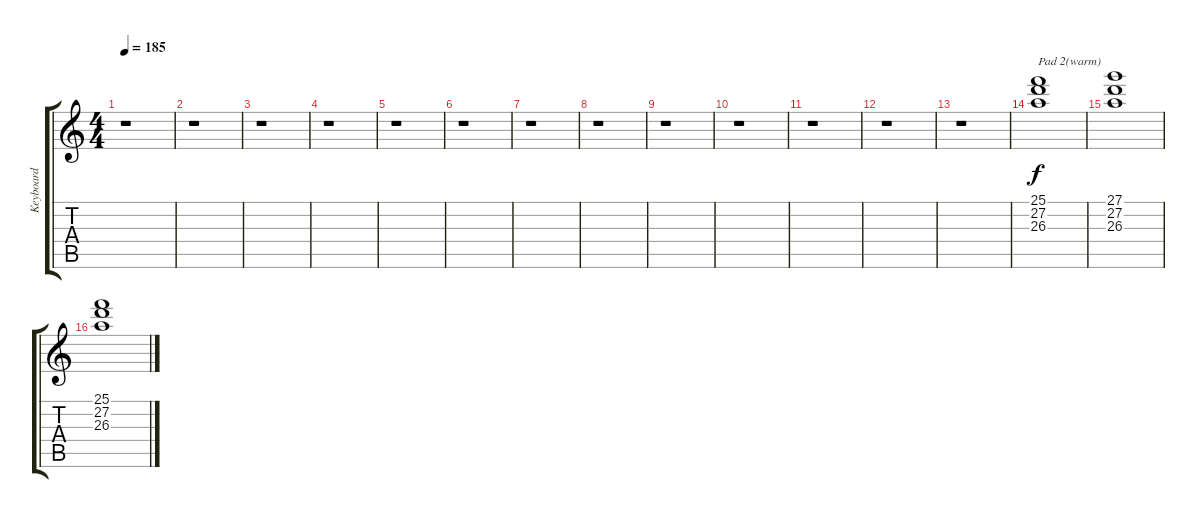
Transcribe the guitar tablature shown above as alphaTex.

\track ("Keyboard" "Keyboard") {instrument brasssection}
\staff {score tabs}
\tuning (E4 B3 G3 D3 A2 E2) {hide}
\ts (4 4)
\tempo 185
\clef g2
\ks c
r.1{dy fff} |
r.1 |
r.1 |
r.1 |
r.1 |
r.1 |
r.1 |
r.1 |
r.1 |
r.1 |
r.1 |
r.1 |
r.1 |
(25.1 27.2 26.3).1{txt "Pad 2(warm)" dy f instrument pad2warm} |
(27.1 27.2 26.3).1{instrument pad2warm} |
(25.1 27.2 26.3).1{instrument pad2warm}
